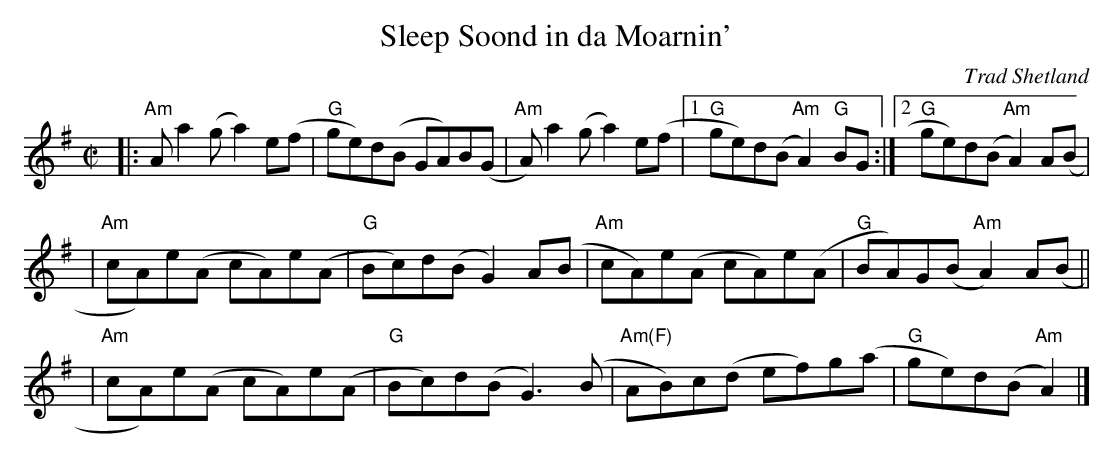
X:1
T: Sleep Soond in da Moarnin'
O: Trad Shetland
M: C|
L: 1/8
K: ADor
|: "Am"Aa2(g a2)e(f | "G"ge)d(B GA)B(G \
|  "Am"A)a2(g a2)e(f |1 "G"ge)d(B "Am"A2)"G"BG :|2 "G"ge)d(B "Am"A2) A(B |
| "Am"cA)e(A cA)e(A | "G"Bc)d(B G2)A(B \
| "Am"cA)e(A cA)e(A | "G"BA)G(B "Am"A2)A(B ||
| "Am"cA)e(A cA)e(A | "G"Bc)d(B G3)(B \
| "Am(F)"AB)c(d ef)g(a | "G"ge)d(B "Am"A2) |]
